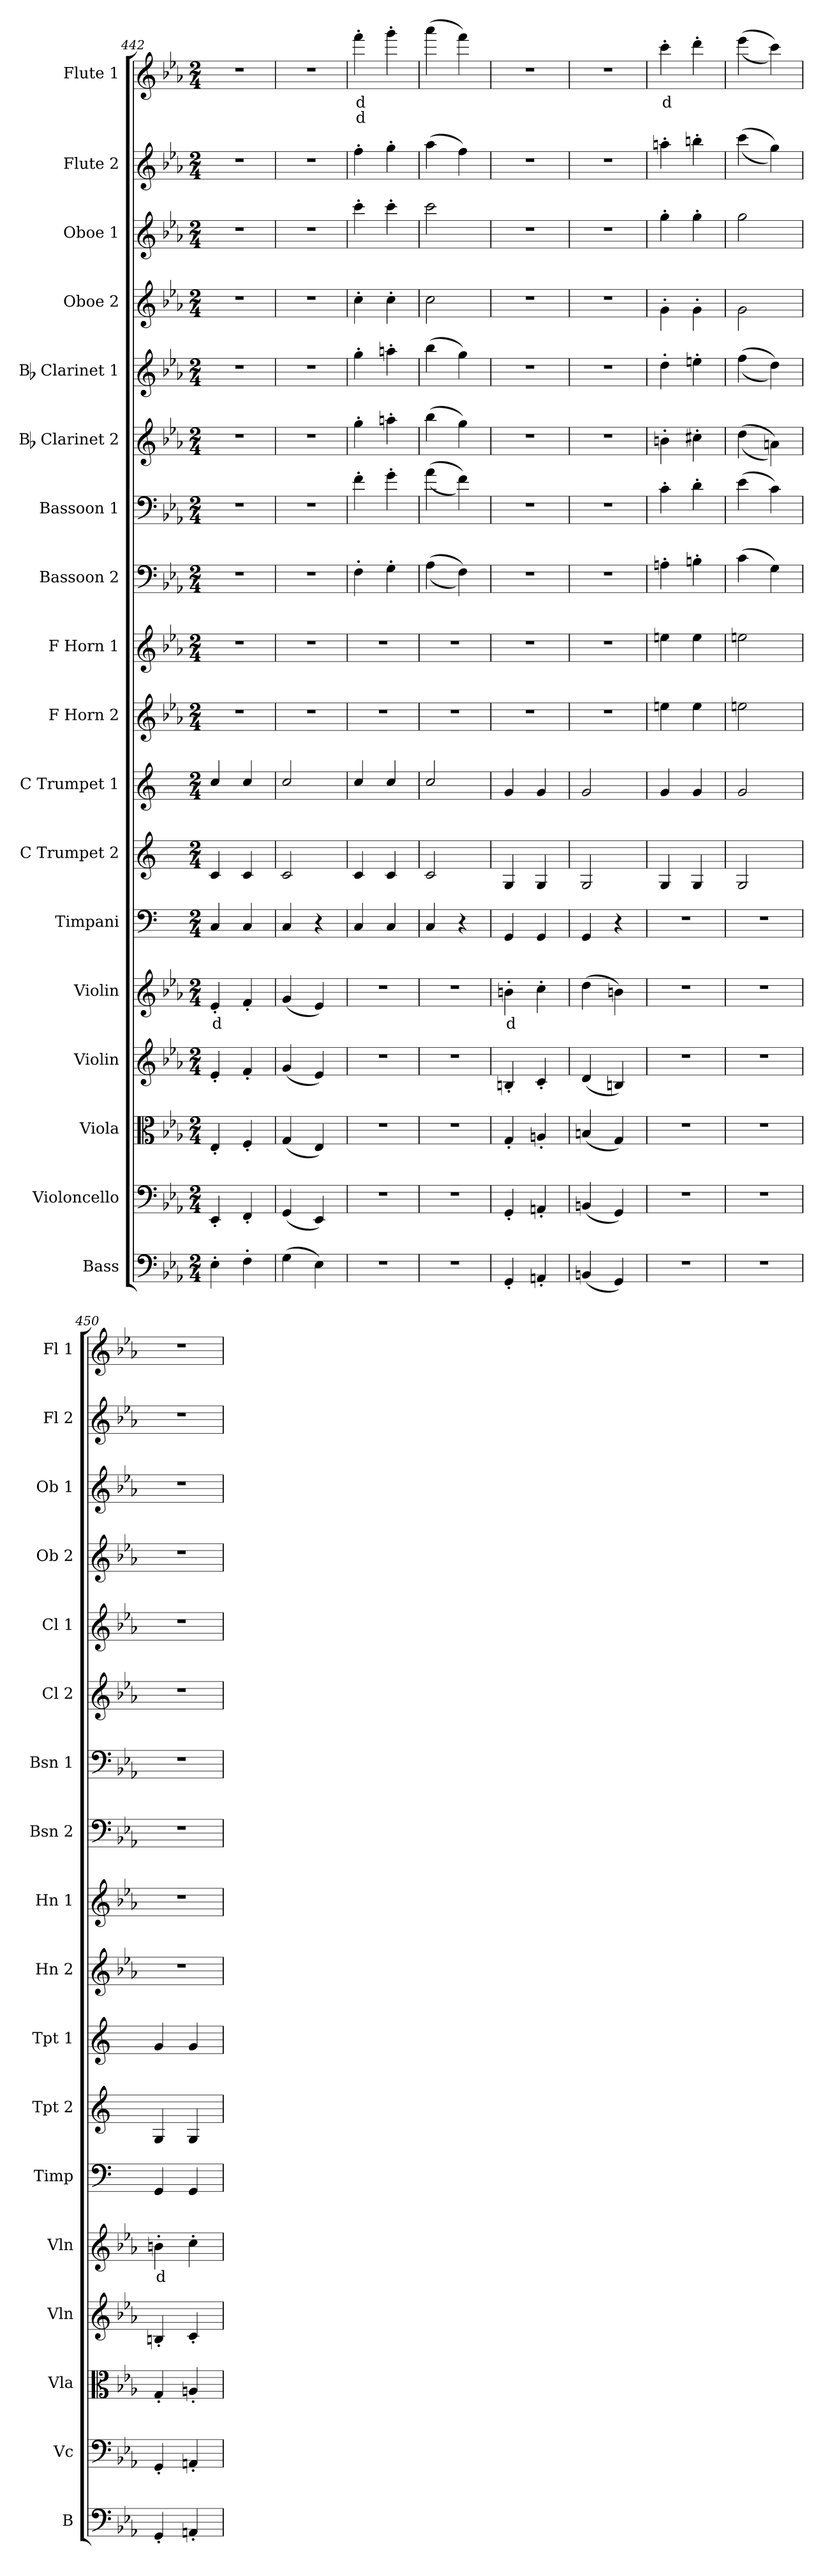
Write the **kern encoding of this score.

**kern	**kern	**kern	**kern	**kern	**text	**kern	**kern	**kern	**kern	**kern	**kern	**kern	**kern	**kern	**kern	**kern	**kern	**kern	**text	**text
*part18	*part17	*part16	*part15	*part14	*part14	*part13	*part12	*part11	*part10	*part9	*part8	*part7	*part6	*part5	*part4	*part3	*part2	*part1	*part1	*part1
*staff18	*staff17	*staff16	*staff15	*staff14	*staff14	*staff13	*staff12	*staff11	*staff10	*staff9	*staff8	*staff7	*staff6	*staff5	*staff4	*staff3	*staff2	*staff1	*staff1	*staff1
*I"Bass	*I"Violoncello	*I"Viola	*I"Violin	*I"Violin	*	*I"Timpani	*I"C Trumpet 2	*I"C Trumpet 1	*I"F Horn 2	*I"F Horn 1	*I"Bassoon 2	*I"Bassoon 1	*I"Bb Clarinet 2	*I"Bb Clarinet 1	*I"Oboe 2	*I"Oboe 1	*I"Flute 2	*I"Flute 1	*	*
*I'B	*I'Vc	*I'Vla	*I'Vln	*I'Vln	*	*I'Timp	*I'Tpt 2	*I'Tpt 1	*I'Hn 2	*I'Hn 1	*I'Bsn 2	*I'Bsn 1	*I'Cl 2	*I'Cl 1	*I'Ob 2	*I'Ob 1	*I'Fl 2	*I'Fl 1	*	*
*clefF4	*clefF4	*clefC3	*clefG2	*clefG2	*	*clefF4	*clefG2	*clefG2	*clefG2	*clefG2	*clefF4	*clefF4	*clefG2	*clefG2	*clefG2	*clefG2	*clefG2	*clefG2	*	*
*ITrd7c12	*	*	*	*	*	*	*	*	*ITrd4c7	*ITrd4c7	*	*	*ITrd1c2	*ITrd1c2	*	*	*	*	*	*
*k[b-e-a-]	*k[b-e-a-]	*k[b-e-a-]	*k[b-e-a-]	*k[b-e-a-]	*	*k[]	*k[]	*k[]	*k[b-e-a-d-]	*k[b-e-a-d-]	*k[b-e-a-]	*k[b-e-a-]	*k[b-e-a-d-g-]	*k[b-e-a-d-g-]	*k[b-e-a-]	*k[b-e-a-]	*k[b-e-a-]	*k[b-e-a-]	*	*
*M2/4	*M2/4	*M2/4	*M2/4	*M2/4	*	*M2/4	*M2/4	*M2/4	*M2/4	*M2/4	*M2/4	*M2/4	*M2/4	*M2/4	*M2/4	*M2/4	*M2/4	*M2/4	*	*
=442	=442	=442	=442	=442	=442	=442	=442	=442	=442	=442	=442	=442	=442	=442	=442	=442	=442	=442	=442	=442
!	!	!	!	!	!LO:LY:b	!	!	!	!	!	!	!	!	!	!	!	!	!	!	!
4EE-'	4EE-'	4E-'	4e-'	4e-'	d	4C	4c/	4cc/	2r	2r	2r	2r	2r	2r	2r	2r	2r	2r	.	.
4FF'	4FF'	4F'	4f'	4f'	.	4C	4c/	4cc/	.	.	.	.	.	.	.	.	.	.	.	.
!!LO:PB:g=z
=443	=443	=443	=443	=443	=443	=443	=443	=443	=443	=443	=443	=443	=443	=443	=443	=443	=443	=443	=443	=443
(4GG	(4GG	(4G	(4g	(4g	.	4C	2c/	2cc/	2r	2r	2r	2r	2r	2r	2r	2r	2r	2r	.	.
4EE-)	4EE-)	4E-)	4e-)	4e-)	.	4r	.	.	.	.	.	.	.	.	.	.	.	.	.	.
=444	=444	=444	=444	=444	=444	=444	=444	=444	=444	=444	=444	=444	=444	=444	=444	=444	=444	=444	=444	=444
!	!	!	!	!	!	!	!	!	!	!	!	!	!	!	!	!	!	!	!LO:LY:b	!LO:LY:b
2r	2r	2r	2r	2r	.	4C	4c/	4cc/	2r	2r	4F'\	4f'\	4ff'	4ff'	4cc'\	4ccc'\	4ff'\	4fff'\	d	d
.	.	.	.	.	.	4C	4c/	4cc/	.	.	4G'\	4g'\	4gg'	4ggn'	4cc'\	4ccc'\	4gg'\	4ggg'\	.	.
=445	=445	=445	=445	=445	=445	=445	=445	=445	=445	=445	=445	=445	=445	=445	=445	=445	=445	=445	=445	=445
2r	2r	2r	2r	2r	.	4C	2c/	2cc/	2r	2r	((4A-\	((4a-\	(4aa-	(4aa-	2cc\	2ccc\	(4aa-\	(4aaa-\	.	.
.	.	.	.	.	.	4r	.	.	.	.	4F\))	4f\))	4ff)	4ff)	.	.	4ff\)	4fff\)	.	.
=446	=446	=446	=446	=446	=446	=446	=446	=446	=446	=446	=446	=446	=446	=446	=446	=446	=446	=446	=446	=446
!	!	!	!	!	!LO:LY:b	!	!	!	!	!	!	!	!	!	!	!	!	!	!	!
4GGG'	4GG'	4G'	4Bn'	4bn'	d	4GG	4G/	4g/	2r	2r	2r	2r	2r	2r	2r	2r	2r	2r	.	.
4AAAn'	4AAn'	4An'	4c'	4cc'	.	4GG	4G/	4g/	.	.	.	.	.	.	.	.	.	.	.	.
=447	=447	=447	=447	=447	=447	=447	=447	=447	=447	=447	=447	=447	=447	=447	=447	=447	=447	=447	=447	=447
(4BBBn	(4BBn	(4Bn	(4d	(4dd	.	4GG	2G/	2g/	2r	2r	2r	2r	2r	2r	2r	2r	2r	2r	.	.
4GGG)	4GG)	4G)	4Bn)	4bn)	.	4r	.	.	.	.	.	.	.	.	.	.	.	.	.	.
=448	=448	=448	=448	=448	=448	=448	=448	=448	=448	=448	=448	=448	=448	=448	=448	=448	=448	=448	=448	=448
!	!	!	!	!	!	!	!	!	!	!	!	!	!	!	!	!	!	!	!LO:LY:b	!
2r	2r	2r	2r	2r	.	2r	4G/	4g/	4a	4an	4An'\	4c'\	4an'\	4cc'\	4g'\	4gg'\	4aan'\	4ccc'\	d	.
.	.	.	.	.	.	.	4G/	4g/	4a	4a	4Bn'\	4d'\	4bn'\	4ddn'\	4g'\	4gg'\	4bbn'\	4ddd'\	.	.
=449	=449	=449	=449	=449	=449	=449	=449	=449	=449	=449	=449	=449	=449	=449	=449	=449	=449	=449	=449	=449
2r	2r	2r	2r	2r	.	2r	2G/	2g/	2a	2an	(4c\	(4e-\	((4cc\	((4ee-\	2g\	2gg\	((4ccc\	((4eee-\	.	.
.	.	.	.	.	.	.	.	.	.	.	4G\)	4c\)	4gn\))	4cc\))	.	.	4gg\))	4ccc\))	.	.
=450	=450	=450	=450	=450	=450	=450	=450	=450	=450	=450	=450	=450	=450	=450	=450	=450	=450	=450	=450	=450
!	!	!	!	!	!LO:LY:b	!	!	!	!	!	!	!	!	!	!	!	!	!	!	!
4GGG'	4GG'	4G'	4Bn'	4bn'	d	4GG	4G/	4g/	2r	2r	2r	2r	2r	2r	2r	2r	2r	2r	.	.
4AAAn'	4AAn'	4An'	4c'	4cc'	.	4GG	4G/	4g/	.	.	.	.	.	.	.	.	.	.	.	.
=	=	=	=	=	=	=	=	=	=	=	=	=	=	=	=	=	=	=	=	=
*-	*-	*-	*-	*-	*-	*-	*-	*-	*-	*-	*-	*-	*-	*-	*-	*-	*-	*-	*-	*-
